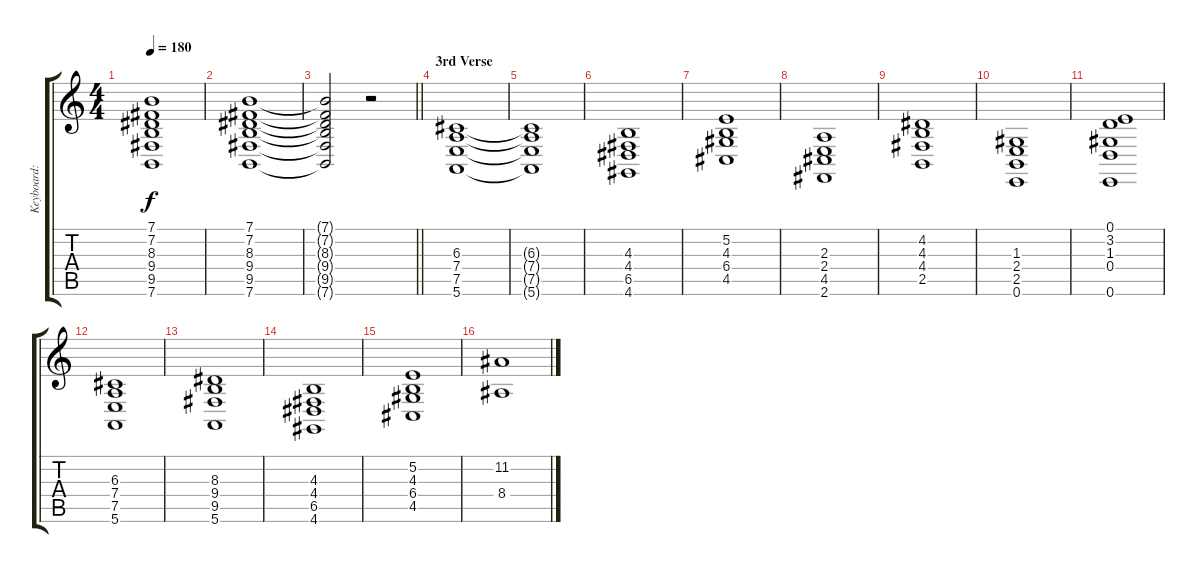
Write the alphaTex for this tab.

\track ("Keyboard: Tsugumi Kotobuki" "Keyboard: ") {instrument lead1square}
\staff {score tabs}
\tuning (E4 B3 G3 D3 A2 E2) {hide}
\ts (4 4)
\tempo 180
\clef g2
\ks c
(7.1{t} 7.2{t} 8.3{t} 9.4{t} 9.5{t} 7.6{t}).1{dy f} |
(7.1 7.2 8.3 9.4 9.5 7.6).1 |
\barLineRight lightlight
(7.1{t} 7.2{t} 8.3{t} 9.4{t} 9.5{t} 7.6{t}).2 r.2 |
\section ("" "3rd Verse")
(6.3 7.4 7.5 5.6).1 |
(6.3{t} 7.4{t} 7.5{t} 5.6{t}).1 |
(4.3 4.4 6.5 4.6).1 |
(5.2 4.3 6.4 4.5).1 |
(2.3 2.4 4.5 2.6).1 |
(4.2 4.3 4.4 2.5).1 |
(1.3 2.4 2.5 0.6).1 |
(0.1 3.2 1.3 0.4 0.6).1 |
(6.3 7.4 7.5 5.6).1 |
(8.3 9.4 9.5 5.6).1 |
(4.3 4.4 6.5 4.6).1 |
(5.2 4.3 6.4 4.5).1 |
(11.2 8.4).1
